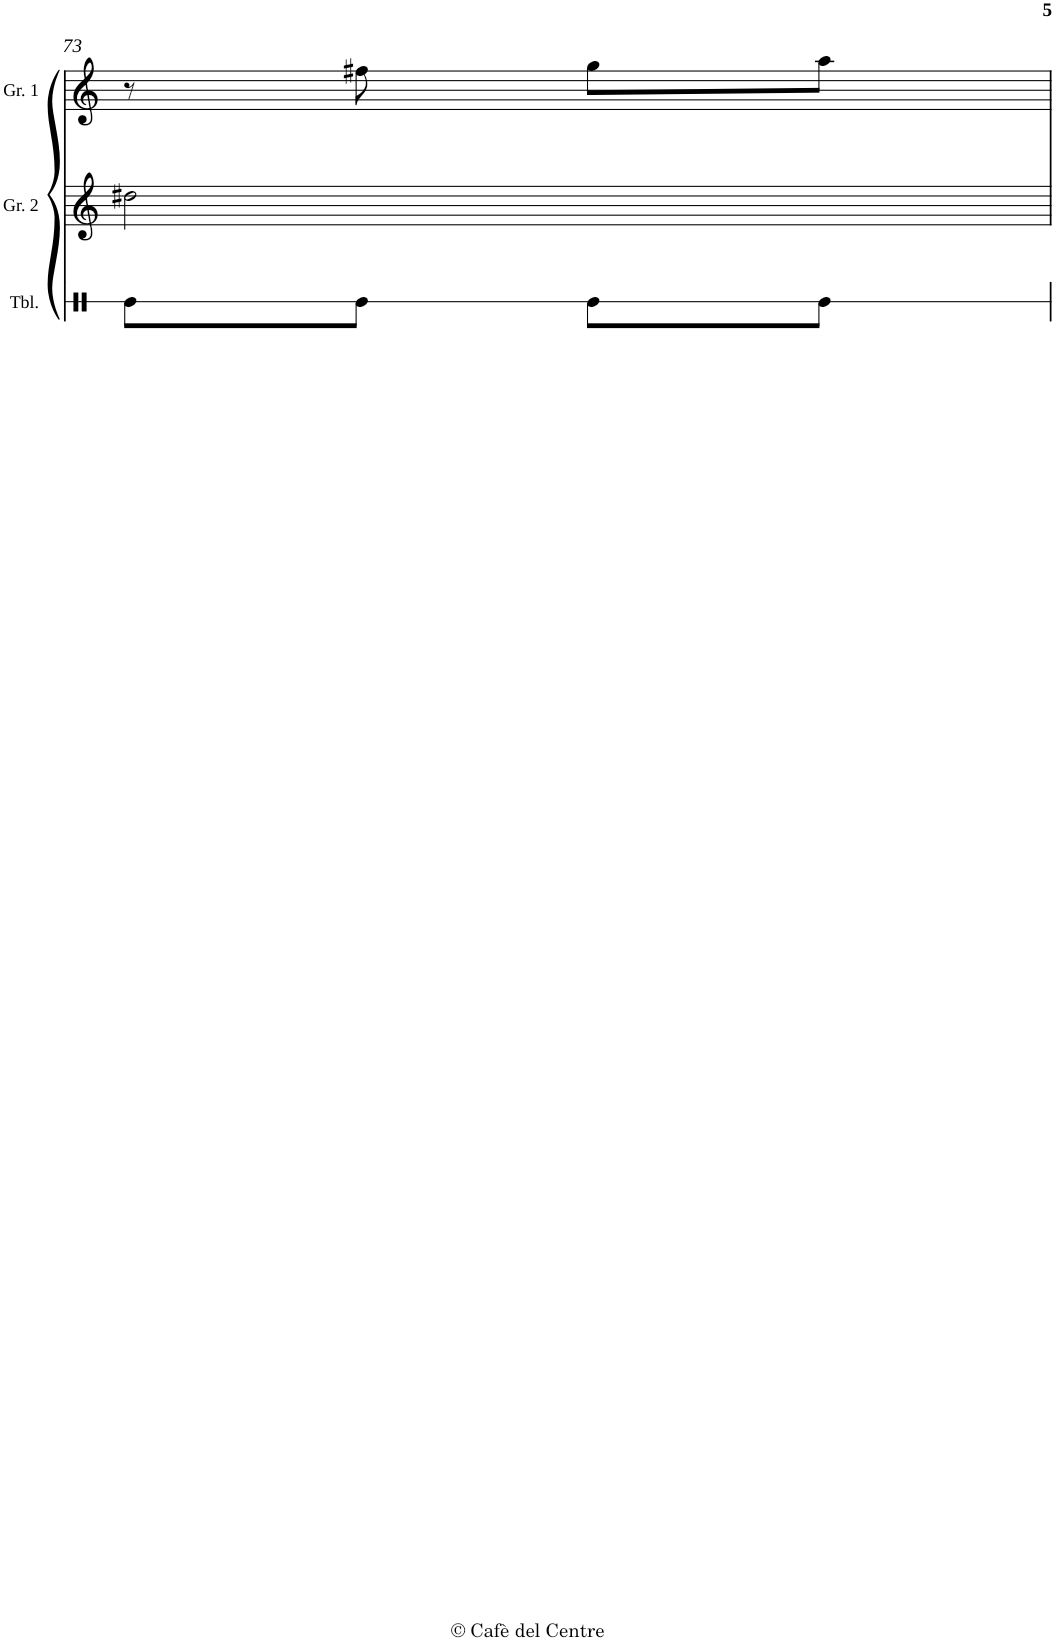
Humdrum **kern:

**kern	**kern	**kern
*part3	*part2	*part1
*staff3	*staff2	*staff1
*I"Timbal	*I"Gralla 2	*I"Gralla 1
*I'Tbl.	*I'Gr. 2	*I'Gr. 1
!!LO:PB:g=z
*clefX	*clefG2	*clefG2
*k[]	*k[]	*k[]
*M2/4	*M2/4	*M2/4
=73	=73	=73
8Re\L	2dd#X\	8r
8Re\J	.	8ff#X\
8Re\L	.	8gg\L
8Re\J	.	8aa\J
=	=	=
*-	*-	*-
